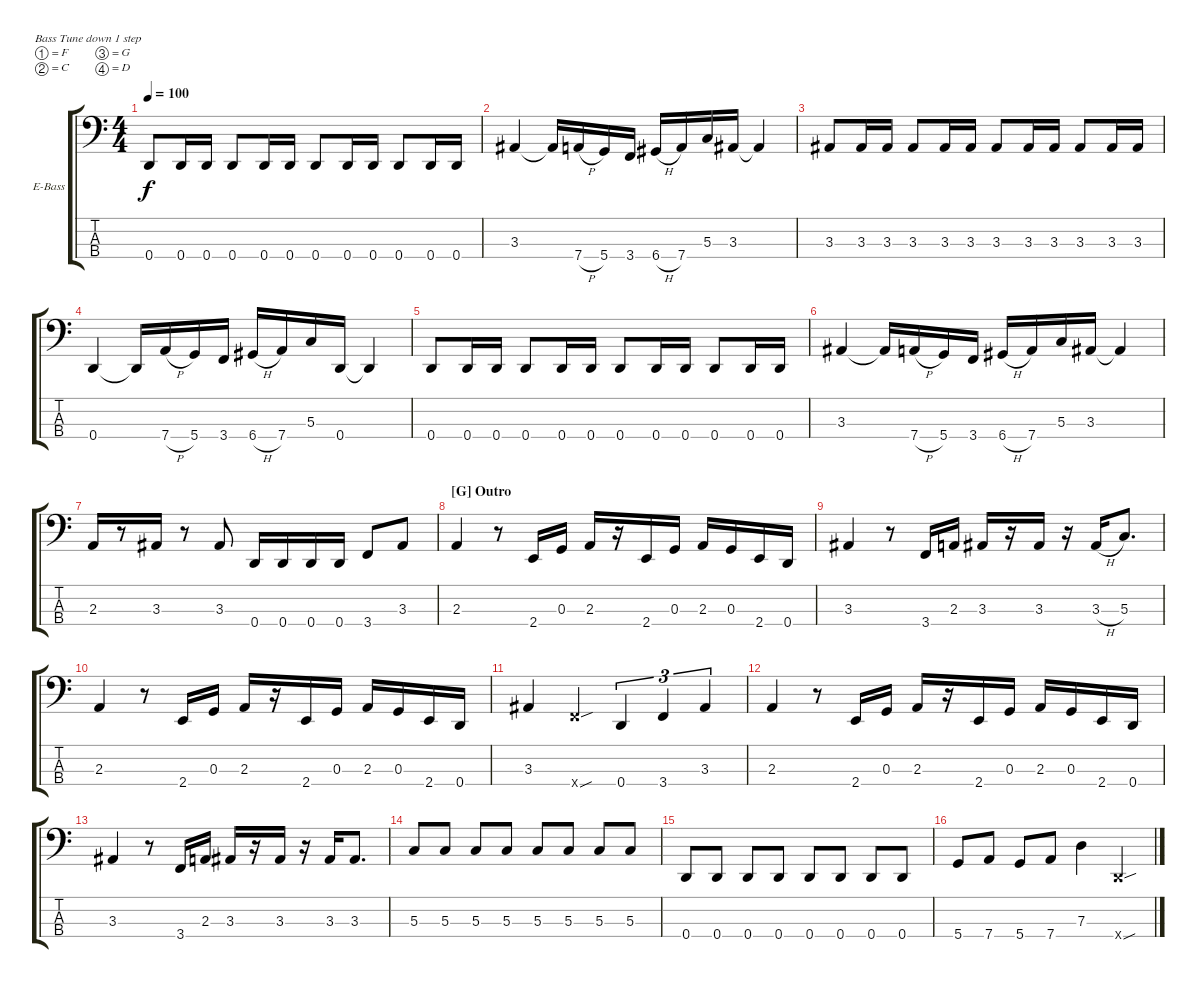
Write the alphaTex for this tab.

\defaultSystemsLayout 4
\bracketExtendMode groupsimilarinstruments
\firstSystemTrackNameOrientation horizontal
\otherSystemsTrackNameOrientation horizontal
\track ("Bass" "E-Bass") {instrument electricbassfinger}
\staff {score tabs}
\tuning (F2 C2 G1 D1)
\ts (4 4)
\tempo 100
\clef f4
\scale
1.03909
\ks c
0.4.8{dy f} 0.4.16 0.4.16 0.4.8 0.4.16 0.4.16 0.4.8 0.4.16 0.4.16 0.4.8 0.4.16 0.4.16 |
\scale
0.960908 3.3.4 3.3{t}.16 7.4{h}.16 5.4.16 3.4.16 6.4{h}.16 7.4.16 5.3.16 3.3.16 3.3{t}.4 |
\scale
1.03909 3.3.8 3.3.16 3.3.16 3.3.8 3.3.16 3.3.16 3.3.8 3.3.16 3.3.16 3.3.8 3.3.16 3.3.16 |
\scale
0.960908 0.4.4 0.4{t}.16 7.4{h}.16 5.4.16 3.4.16 6.4{h}.16 7.4.16 5.3.16 0.4.16 0.4{t}.4 |
\scale
1.03909 0.4.8 0.4.16 0.4.16 0.4.8 0.4.16 0.4.16 0.4.8 0.4.16 0.4.16 0.4.8 0.4.16 0.4.16 |
\scale
0.960908 3.3.4 3.3{t}.16 7.4{h}.16 5.4.16 3.4.16 6.4{h}.16 7.4.16 5.3.16 3.3.16 3.3{t}.4 |
\scale
1.03909 2.3.16 r.8 3.3.16 r.8 3.3.8 0.4.16 0.4.16 0.4.16 0.4.16 3.4.8 3.3.8 |
\section ("G" "Outro")
\scale
0.960908 2.3.4 r.8 2.4.16 0.3.16 2.3.16 r.16 2.4.16 0.3.16 2.3.16 0.3.16 2.4.16 0.4.16 |
\scale
1.03909 3.3.4 r.8 3.4.16 2.3.16 3.3.16 r.16 3.3.16 r.16 3.3{h}.16 5.3.8{d} |
\scale
0.960908 2.3.4 r.8 2.4.16 0.3.16 2.3.16 r.16 2.4.16 0.3.16 2.3.16 0.3.16 2.4.16 0.4.16 |
\scale
1.03909 3.3.4 3.4{sou x}.4 0.4.4{tu (3 2)} 3.4.4{tu (3 2)} 3.3.4{tu (3 2)} |
\scale
0.960908 2.3.4 r.8 2.4.16 0.3.16 2.3.16 r.16 2.4.16 0.3.16 2.3.16 0.3.16 2.4.16 0.4.16 |
\scale
1.03909 3.3.4 r.8 3.4.16 2.3.16 3.3.16 r.16 3.3.16 r.16 3.3.16 3.3.8{d} |
\scale
0.960908 5.3.8 5.3.8 5.3.8 5.3.8 5.3.8 5.3.8 5.3.8 5.3.8 |
\scale
1.03909 0.4.8 0.4.8 0.4.8 0.4.8 0.4.8 0.4.8 0.4.8 0.4.8 |
\scale
0.960908 5.4.8 7.4.8 5.4.8 7.4.8 7.3.4 0.4{sou x}.4
